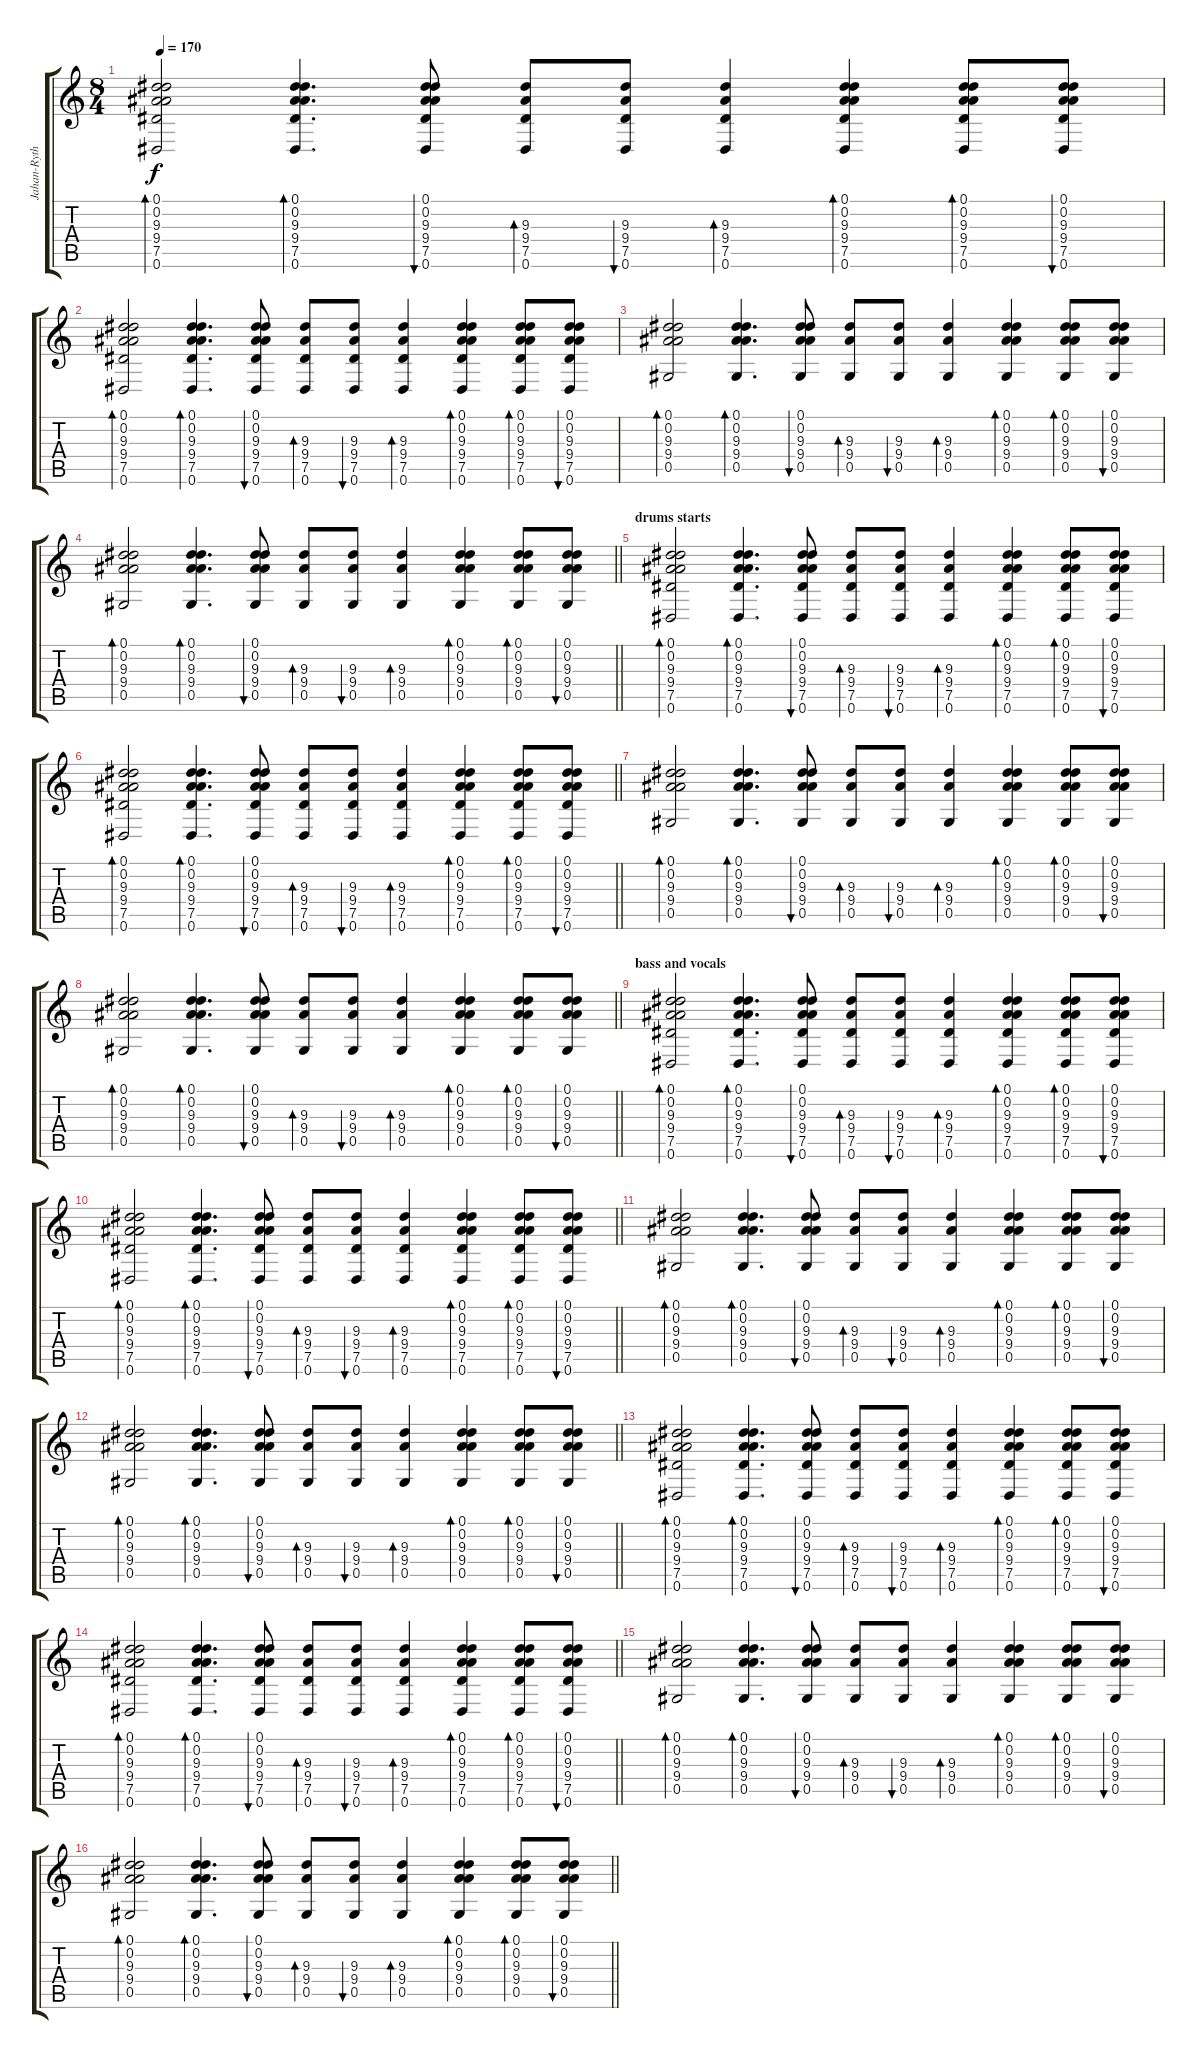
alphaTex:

\track ("Jahan-Rythm" "Jahan-Ryth") {instrument acousticguitarsteel}
\staff {score tabs}
\tuning (Eb4 Bb3 Gb3 Db3 Ab2 Eb2) {hide}
\ts (8 4)
\tempo 170
\clef g2
\ks c
(0.1 0.2 9.3 9.4 7.5 0.6).2{bd 30 dy f instrument acousticguitarsteel} (0.1 0.2 9.3 9.4 7.5 0.6).4{d bd 30} (0.1 0.2 9.3 9.4 7.5 0.6).8{bu 30} (9.3 9.4 7.5 0.6).8{bd 30} (9.3 9.4 7.5 0.6).8{bu 30} (9.3 9.4 7.5 0.6).4{bd 30} (0.1 0.2 9.3 9.4 7.5 0.6).4{bd 30} (0.1 0.2 9.3 9.4 7.5 0.6).8{bd 30} (0.1 0.2 9.3 9.4 7.5 0.6).8{bu 30} |
(0.1 0.2 9.3 9.4 7.5 0.6).2{bd 30} (0.1 0.2 9.3 9.4 7.5 0.6).4{d bd 30} (0.1 0.2 9.3 9.4 7.5 0.6).8{bu 30} (9.3 9.4 7.5 0.6).8{bd 30} (9.3 9.4 7.5 0.6).8{bu 30} (9.3 9.4 7.5 0.6).4{bd 30} (0.1 0.2 9.3 9.4 7.5 0.6).4{bd 30} (0.1 0.2 9.3 9.4 7.5 0.6).8{bd 30} (0.1 0.2 9.3 9.4 7.5 0.6).8{bu 30} |
(0.1 0.2 9.3 9.4 0.5).2{bd 30} (0.1 0.2 9.3 9.4 0.5).4{d bd 30} (0.1 0.2 9.3 9.4 0.5).8{bu 30} (9.3 9.4 0.5).8{bd 30} (9.3 9.4 0.5).8{bu 30} (9.3 9.4 0.5).4{bd 30} (0.1 0.2 9.3 9.4 0.5).4{bd 30} (0.1 0.2 9.3 9.4 0.5).8{bd 30} (0.1 0.2 9.3 9.4 0.5).8{bu 30} |
\barLineRight lightlight
(0.1 0.2 9.3 9.4 0.5).2{bd 30} (0.1 0.2 9.3 9.4 0.5).4{d bd 30} (0.1 0.2 9.3 9.4 0.5).8{bu 30} (9.3 9.4 0.5).8{bd 30} (9.3 9.4 0.5).8{bu 30} (9.3 9.4 0.5).4{bd 30} (0.1 0.2 9.3 9.4 0.5).4{bd 30} (0.1 0.2 9.3 9.4 0.5).8{bd 30} (0.1 0.2 9.3 9.4 0.5).8{bu 30} |
\section ("" "drums starts")
(0.1 0.2 9.3 9.4 7.5 0.6).2{bd 30} (0.1 0.2 9.3 9.4 7.5 0.6).4{d bd 30} (0.1 0.2 9.3 9.4 7.5 0.6).8{bu 30} (9.3 9.4 7.5 0.6).8{bd 30} (9.3 9.4 7.5 0.6).8{bu 30} (9.3 9.4 7.5 0.6).4{bd 30} (0.1 0.2 9.3 9.4 7.5 0.6).4{bd 30} (0.1 0.2 9.3 9.4 7.5 0.6).8{bd 30} (0.1 0.2 9.3 9.4 7.5 0.6).8{bu 30} |
\barLineRight lightlight
(0.1 0.2 9.3 9.4 7.5 0.6).2{bd 30} (0.1 0.2 9.3 9.4 7.5 0.6).4{d bd 30} (0.1 0.2 9.3 9.4 7.5 0.6).8{bu 30} (9.3 9.4 7.5 0.6).8{bd 30} (9.3 9.4 7.5 0.6).8{bu 30} (9.3 9.4 7.5 0.6).4{bd 30} (0.1 0.2 9.3 9.4 7.5 0.6).4{bd 30} (0.1 0.2 9.3 9.4 7.5 0.6).8{bd 30} (0.1 0.2 9.3 9.4 7.5 0.6).8{bu 30} |
\section ("" "")
(0.1 0.2 9.3 9.4 0.5).2{bd 30} (0.1 0.2 9.3 9.4 0.5).4{d bd 30} (0.1 0.2 9.3 9.4 0.5).8{bu 30} (9.3 9.4 0.5).8{bd 30} (9.3 9.4 0.5).8{bu 30} (9.3 9.4 0.5).4{bd 30} (0.1 0.2 9.3 9.4 0.5).4{bd 30} (0.1 0.2 9.3 9.4 0.5).8{bd 30} (0.1 0.2 9.3 9.4 0.5).8{bu 30} |
\barLineRight lightlight
(0.1 0.2 9.3 9.4 0.5).2{bd 30} (0.1 0.2 9.3 9.4 0.5).4{d bd 30} (0.1 0.2 9.3 9.4 0.5).8{bu 30} (9.3 9.4 0.5).8{bd 30} (9.3 9.4 0.5).8{bu 30} (9.3 9.4 0.5).4{bd 30} (0.1 0.2 9.3 9.4 0.5).4{bd 30} (0.1 0.2 9.3 9.4 0.5).8{bd 30} (0.1 0.2 9.3 9.4 0.5).8{bu 30} |
\section ("" "bass and vocals")
(0.1 0.2 9.3 9.4 7.5 0.6).2{bd 30} (0.1 0.2 9.3 9.4 7.5 0.6).4{d bd 30} (0.1 0.2 9.3 9.4 7.5 0.6).8{bu 30} (9.3 9.4 7.5 0.6).8{bd 30} (9.3 9.4 7.5 0.6).8{bu 30} (9.3 9.4 7.5 0.6).4{bd 30} (0.1 0.2 9.3 9.4 7.5 0.6).4{bd 30} (0.1 0.2 9.3 9.4 7.5 0.6).8{bd 30} (0.1 0.2 9.3 9.4 7.5 0.6).8{bu 30} |
\barLineRight lightlight
(0.1 0.2 9.3 9.4 7.5 0.6).2{bd 30} (0.1 0.2 9.3 9.4 7.5 0.6).4{d bd 30} (0.1 0.2 9.3 9.4 7.5 0.6).8{bu 30} (9.3 9.4 7.5 0.6).8{bd 30} (9.3 9.4 7.5 0.6).8{bu 30} (9.3 9.4 7.5 0.6).4{bd 30} (0.1 0.2 9.3 9.4 7.5 0.6).4{bd 30} (0.1 0.2 9.3 9.4 7.5 0.6).8{bd 30} (0.1 0.2 9.3 9.4 7.5 0.6).8{bu 30} |
(0.1 0.2 9.3 9.4 0.5).2{bd 30} (0.1 0.2 9.3 9.4 0.5).4{d bd 30} (0.1 0.2 9.3 9.4 0.5).8{bu 30} (9.3 9.4 0.5).8{bd 30} (9.3 9.4 0.5).8{bu 30} (9.3 9.4 0.5).4{bd 30} (0.1 0.2 9.3 9.4 0.5).4{bd 30} (0.1 0.2 9.3 9.4 0.5).8{bd 30} (0.1 0.2 9.3 9.4 0.5).8{bu 30} |
\barLineRight lightlight
(0.1 0.2 9.3 9.4 0.5).2{bd 30} (0.1 0.2 9.3 9.4 0.5).4{d bd 30} (0.1 0.2 9.3 9.4 0.5).8{bu 30} (9.3 9.4 0.5).8{bd 30} (9.3 9.4 0.5).8{bu 30} (9.3 9.4 0.5).4{bd 30} (0.1 0.2 9.3 9.4 0.5).4{bd 30} (0.1 0.2 9.3 9.4 0.5).8{bd 30} (0.1 0.2 9.3 9.4 0.5).8{bu 30} |
(0.1 0.2 9.3 9.4 7.5 0.6).2{bd 30} (0.1 0.2 9.3 9.4 7.5 0.6).4{d bd 30} (0.1 0.2 9.3 9.4 7.5 0.6).8{bu 30} (9.3 9.4 7.5 0.6).8{bd 30} (9.3 9.4 7.5 0.6).8{bu 30} (9.3 9.4 7.5 0.6).4{bd 30} (0.1 0.2 9.3 9.4 7.5 0.6).4{bd 30} (0.1 0.2 9.3 9.4 7.5 0.6).8{bd 30} (0.1 0.2 9.3 9.4 7.5 0.6).8{bu 30} |
\barLineRight lightlight
(0.1 0.2 9.3 9.4 7.5 0.6).2{bd 30} (0.1 0.2 9.3 9.4 7.5 0.6).4{d bd 30} (0.1 0.2 9.3 9.4 7.5 0.6).8{bu 30} (9.3 9.4 7.5 0.6).8{bd 30} (9.3 9.4 7.5 0.6).8{bu 30} (9.3 9.4 7.5 0.6).4{bd 30} (0.1 0.2 9.3 9.4 7.5 0.6).4{bd 30} (0.1 0.2 9.3 9.4 7.5 0.6).8{bd 30} (0.1 0.2 9.3 9.4 7.5 0.6).8{bu 30} |
(0.1 0.2 9.3 9.4 0.5).2{bd 30} (0.1 0.2 9.3 9.4 0.5).4{d bd 30} (0.1 0.2 9.3 9.4 0.5).8{bu 30} (9.3 9.4 0.5).8{bd 30} (9.3 9.4 0.5).8{bu 30} (9.3 9.4 0.5).4{bd 30} (0.1 0.2 9.3 9.4 0.5).4{bd 30} (0.1 0.2 9.3 9.4 0.5).8{bd 30} (0.1 0.2 9.3 9.4 0.5).8{bu 30} |
\barLineRight lightlight
(0.1 0.2 9.3 9.4 0.5).2{bd 30} (0.1 0.2 9.3 9.4 0.5).4{d bd 30} (0.1 0.2 9.3 9.4 0.5).8{bu 30} (9.3 9.4 0.5).8{bd 30} (9.3 9.4 0.5).8{bu 30} (9.3 9.4 0.5).4{bd 30} (0.1 0.2 9.3 9.4 0.5).4{bd 30} (0.1 0.2 9.3 9.4 0.5).8{bd 30} (0.1 0.2 9.3 9.4 0.5).8{bu 30}
